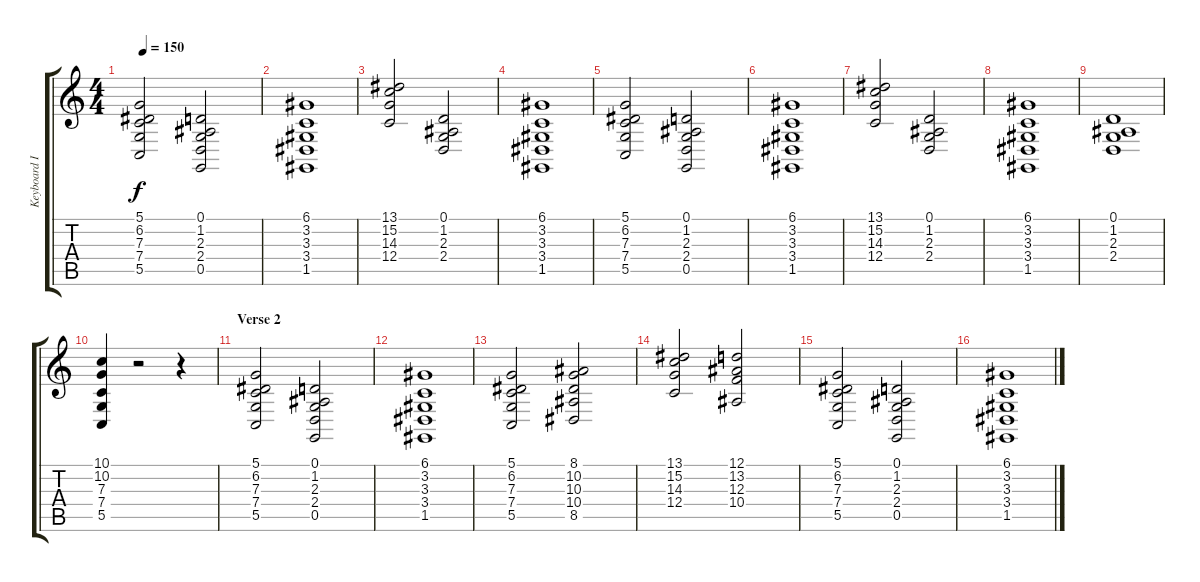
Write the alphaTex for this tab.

\track ("Keyboard II" "Keyboard I") {instrument stringensemble1}
\staff {score tabs}
\tuning (D4 A3 F3 C3 G2 D2) {hide}
\ts (4 4)
\tempo 150
\clef g2
\ks c
(5.1 6.2 7.3 7.4 5.5).2{dy f} (0.1 1.2 2.3 2.4 0.5).2 |
(6.1 3.2 3.3 3.4 1.5).1 |
(13.1 15.2 14.3 12.4).2 (0.1 1.2 2.3 2.4).2 |
(6.1 3.2 3.3 3.4 1.5).1 |
(5.1 6.2 7.3 7.4 5.5).2 (0.1 1.2 2.3 2.4 0.5).2 |
(6.1 3.2 3.3 3.4 1.5).1 |
(13.1 15.2 14.3 12.4).2 (0.1 1.2 2.3 2.4).2 |
(6.1 3.2 3.3 3.4 1.5).1 |
(0.1 1.2 2.3 2.4).1 |
(10.1 10.2 7.3 7.4 5.5).4 r.2 r.4 |
\section ("" "Verse 2")
(5.1 6.2 7.3 7.4 5.5).2 (0.1 1.2 2.3 2.4 0.5).2 |
(6.1 3.2 3.3 3.4 1.5).1 |
(5.1 6.2 7.3 7.4 5.5).2 (8.1 10.2 10.3 10.4 8.5).2 |
(13.1 15.2 14.3 12.4).2 (12.1 13.2 12.3 10.4).2 |
(5.1 6.2 7.3 7.4 5.5).2 (0.1 1.2 2.3 2.4 0.5).2 |
(6.1 3.2 3.3 3.4 1.5).1
